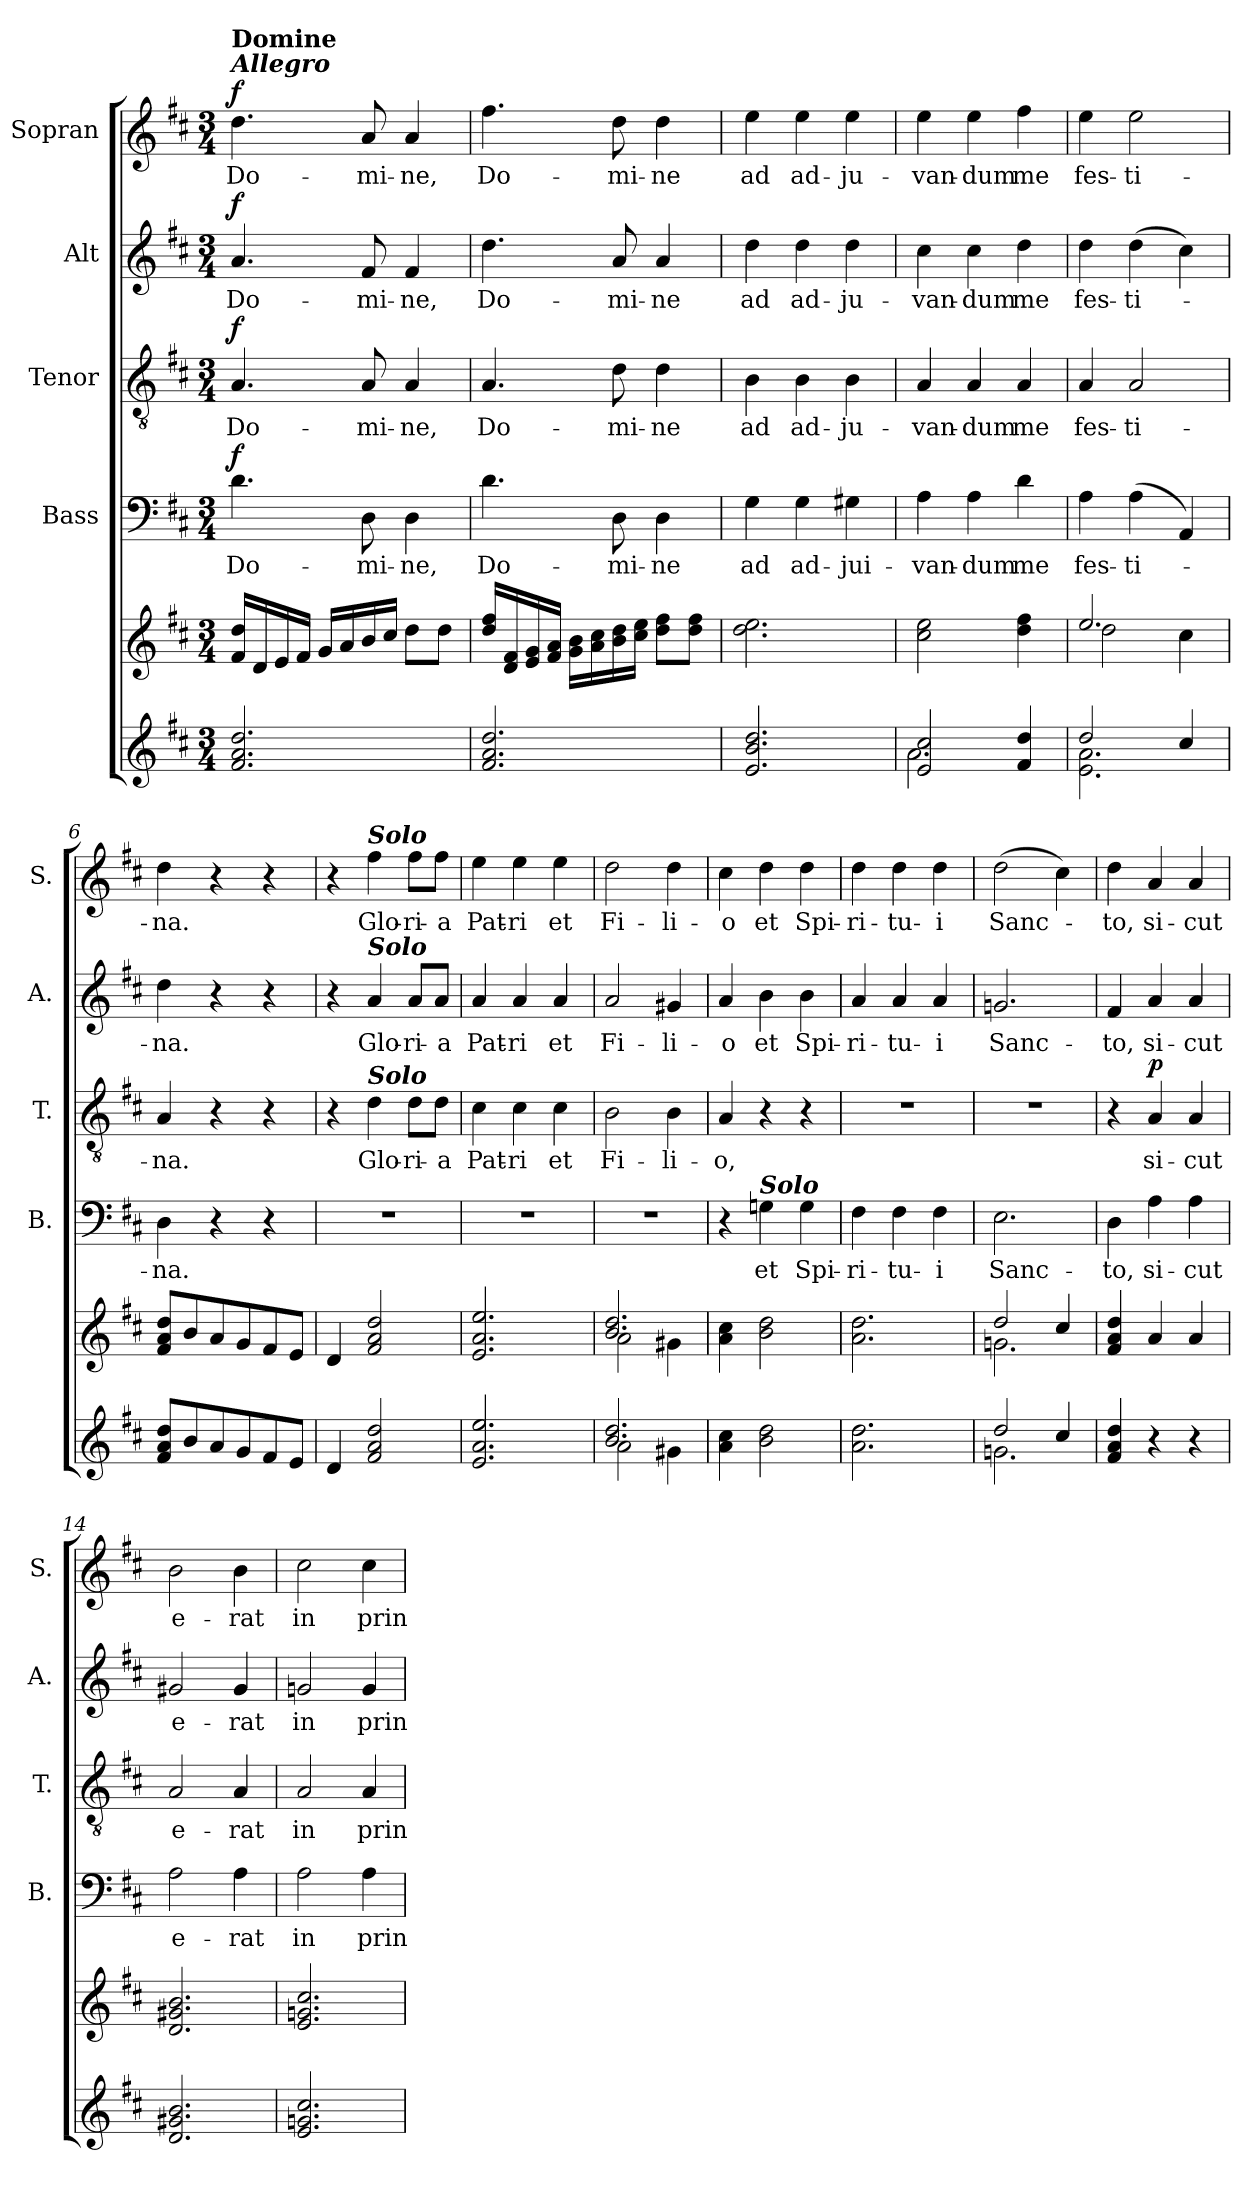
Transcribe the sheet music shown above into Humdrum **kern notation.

**kern	**kern	**kern	**text	**dynam	**kern	**text	**dynam	**kern	**text	**dynam	**kern	**text	**dynam
*part6	*part5	*part4	*part4	*part4	*part3	*part3	*part3	*part2	*part2	*part2	*part1	*part1	*part1
*staff6	*staff5	*staff4	*staff4	*staff4	*staff3	*staff3	*staff3	*staff2	*staff2	*staff2	*staff1	*staff1	*staff1
*	*	*I"Bass	*	*	*I"Tenor	*	*	*I"Alt	*	*	*I"Sopran	*	*
*	*	*I'B.	*	*	*I'T.	*	*	*I'A.	*	*	*I'S.	*	*
*clefG2	*clefG2	*clefF4	*	*	*clefGv2	*	*	*clefG2	*	*	*clefG2	*	*
*k[f#c#]	*k[f#c#]	*k[f#c#]	*	*	*k[f#c#]	*	*	*k[f#c#]	*	*	*k[f#c#]	*	*
*D:	*D:	*D:	*	*	*D:	*	*	*D:	*	*	*D:	*	*
*M3/4	*M3/4	*M3/4	*	*	*M3/4	*	*	*M3/4	*	*	*M3/4	*	*
=1	=1	=1	=1	=1	=1	=1	=1	=1	=1	=1	=1	=1	=1
!	!	!	!	!	!	!	!	!	!	!	!LO:TX:a:Bi:t=Allegro	!	!
!	!	!	!	!	!	!	!	!	!	!	!LO:TX:a:B:t=Domine	!	!
!	!	!	!LO:LY:b	!LO:DY:a	!	!LO:LY:b	!LO:DY:a	!	!LO:LY:b	!LO:DY:a	!	!LO:LY:b	!LO:DY:b
2.f#/ 2.a/ 2.dd/	16f#/ 16dd/LL	4.d\	Do-	f	4.A/	Do-	f	4.a/	Do-	f	4.dd\	Do-	f
.	16d/	.	.	.	.	.	.	.	.	.	.	.	.
.	16e/	.	.	.	.	.	.	.	.	.	.	.	.
.	16f#/JJ	.	.	.	.	.	.	.	.	.	.	.	.
.	16g/LL	.	.	.	.	.	.	.	.	.	.	.	.
.	16a/	.	.	.	.	.	.	.	.	.	.	.	.
!	!	!	!LO:LY:b	!	!	!LO:LY:b	!	!	!LO:LY:b	!	!	!LO:LY:b	!
.	16b/	8D\	-mi-	.	8A/	-mi-	.	8f#/	-mi-	.	8a/	-mi-	.
.	16cc#/JJ	.	.	.	.	.	.	.	.	.	.	.	.
!	!	!	!LO:LY:b	!	!	!LO:LY:b	!	!	!LO:LY:b	!	!	!LO:LY:b	!
.	8dd\L	4D\	-ne,	.	4A/	-ne,	.	4f#/	-ne,	.	4a/	-ne,	.
.	8dd\J	.	.	.	.	.	.	.	.	.	.	.	.
=2	=2	=2	=2	=2	=2	=2	=2	=2	=2	=2	=2	=2	=2
!	!	!	!LO:LY:b	!	!	!LO:LY:b	!	!	!LO:LY:b	!	!	!LO:LY:b	!
2.f#/ 2.a/ 2.dd/	16dd/ 16ff#/LL	4.d\	Do-	.	4.A/	Do-	.	4.dd\	Do-	.	4.ff#\	Do-	.
.	16d/ 16f#/	.	.	.	.	.	.	.	.	.	.	.	.
.	16e/ 16g/	.	.	.	.	.	.	.	.	.	.	.	.
.	16f#/ 16a/JJ	.	.	.	.	.	.	.	.	.	.	.	.
.	16g\ 16b\LL	.	.	.	.	.	.	.	.	.	.	.	.
.	16a\ 16cc#\	.	.	.	.	.	.	.	.	.	.	.	.
!	!	!	!LO:LY:b	!	!	!LO:LY:b	!	!	!LO:LY:b	!	!	!LO:LY:b	!
.	16b\ 16dd\	8D\	-mi-	.	8d\	-mi-	.	8a/	-mi-	.	8dd\	-mi-	.
.	16cc#\ 16ee\JJ	.	.	.	.	.	.	.	.	.	.	.	.
!	!	!	!LO:LY:b	!	!	!LO:LY:b	!	!	!LO:LY:b	!	!	!LO:LY:b	!
.	8dd\ 8ff#\L	4D\	-ne	.	4d\	-ne	.	4a/	-ne	.	4dd\	-ne	.
.	8dd\ 8ff#\J	.	.	.	.	.	.	.	.	.	.	.	.
=3	=3	=3	=3	=3	=3	=3	=3	=3	=3	=3	=3	=3	=3
!	!	!	!LO:LY:b	!	!	!LO:LY:b	!	!	!LO:LY:b	!	!	!LO:LY:b	!
2.e/ 2.b/ 2.dd/	2.dd\ 2.ee\	4G\	ad	.	4B\	ad	.	4dd\	ad	.	4ee\	ad	.
!	!	!	!LO:LY:b	!	!	!LO:LY:b	!	!	!LO:LY:b	!	!	!LO:LY:b	!
.	.	4G\	ad-	.	4B\	ad-	.	4dd\	ad-	.	4ee\	ad-	.
!	!	!	!LO:LY:b	!	!	!LO:LY:b	!	!	!LO:LY:b	!	!	!LO:LY:b	!
.	.	4G#X\	-jui-	.	4B\	-ju-	.	4dd\	-ju-	.	4ee\	-ju-	.
=4	=4	=4	=4	=4	=4	=4	=4	=4	=4	=4	=4	=4	=4
*^	*	*	*	*	*	*	*	*	*	*	*	*	*
!	!	!	!	!LO:LY:b	!	!	!LO:LY:b	!	!	!LO:LY:b	!	!	!LO:LY:b	!
2e/ 2cc#/	2.a\	2cc#\ 2ee\	4A\	-van-	.	4A/	-van-	.	4cc#\	-van-	.	4ee\	-van-	.
!	!	!	!	!LO:LY:b	!	!	!LO:LY:b	!	!	!LO:LY:b	!	!	!LO:LY:b	!
.	.	.	4A\	-dum	.	4A/	-dum	.	4cc#\	-dum	.	4ee\	-dum	.
!	!	!	!	!LO:LY:b	!	!	!LO:LY:b	!	!	!LO:LY:b	!	!	!LO:LY:b	!
4f#/ 4dd/	.	4dd\ 4ff#\	4d\	me	.	4A/	me	.	4dd\	me	.	4ff#\	me	.
!!LO:LB:g=z
=5	=5	=5	=5	=5	=5	=5	=5	=5	=5	=5	=5	=5	=5	=5
*	*	*^	*	*	*	*	*	*	*	*	*	*	*	*
!	!	!	!	!	!LO:LY:b	!	!	!LO:LY:b	!	!	!LO:LY:b	!	!	!LO:LY:b	!
2dd/	2.e\ 2.a\	2.ee/	2dd\	4A\	fes-	.	4A/	fes-	.	4dd\	fes-	.	4ee\	fes-	.
!	!	!	!	!	!LO:LY:b	!	!	!LO:LY:b	!	!	!LO:LY:b	!	!	!LO:LY:b	!
.	.	.	.	(>4A\	-ti-	.	2A/	-ti-	.	(>4dd\	-ti-	.	2ee\	-ti-	.
4cc#/	.	.	4cc#\	4AA/)	.	.	.	.	.	4cc#\)	.	.	.	.	.
*v	*v	*	*	*	*	*	*	*	*	*	*	*	*	*	*
=6	=6	=6	=6	=6	=6	=6	=6	=6	=6	=6	=6	=6	=6	=6
!	!	!	!	!LO:LY:b	!	!	!LO:LY:b	!	!	!LO:LY:b	!	!	!LO:LY:b	!
*	*v	*v	*	*	*	*	*	*	*	*	*	*	*	*
8f#/ 8a/ 8dd/L	8f#/ 8a/ 8dd/L	4D\	-na.	.	4A/	-na.	.	4dd\	-na.	.	4dd\	-na.	.
8b/	8b/	.	.	.	.	.	.	.	.	.	.	.	.
8a/	8a/	4r	.	.	4r	.	.	4r	.	.	4r	.	.
8g/	8g/	.	.	.	.	.	.	.	.	.	.	.	.
8f#/	8f#/	4r	.	.	4r	.	.	4r	.	.	4r	.	.
8e/J	8e/J	.	.	.	.	.	.	.	.	.	.	.	.
=7	=7	=7	=7	=7	=7	=7	=7	=7	=7	=7	=7	=7	=7
4d/	4d/	2.r	.	.	4r	.	.	4r	.	.	4r	.	.
!	!	!	!	!	!	!	!	!	!	!	!LO:TX:a:Bi:t=Solo	!	!
!	!	!	!	!	!	!	!	!LO:TX:a:Bi:t=Solo	!	!	!	!	!
!	!	!	!	!	!LO:TX:a:Bi:t=Solo	!	!	!	!	!	!	!	!
!	!	!	!	!	!	!LO:LY:b	!	!	!LO:LY:b	!	!	!LO:LY:b	!
2f#/ 2a/ 2dd/	2f#/ 2a/ 2dd/	.	.	.	4d\	Glo-	.	4a/	Glo-	.	4ff#\	Glo-	.
!	!	!	!	!	!	!LO:LY:b	!	!	!LO:LY:b	!	!	!LO:LY:b	!
.	.	.	.	.	8d\L	-ri-	.	8a/L	-ri-	.	8ff#\L	-ri-	.
!	!	!	!	!	!	!LO:LY:b	!	!	!LO:LY:b	!	!	!LO:LY:b	!
.	.	.	.	.	8d\J	-a	.	8a/J	-a	.	8ff#\J	-a	.
=8	=8	=8	=8	=8	=8	=8	=8	=8	=8	=8	=8	=8	=8
!	!	!	!	!	!	!LO:LY:b	!	!	!LO:LY:b	!	!	!LO:LY:b	!
2.e/ 2.a/ 2.ee/	2.e/ 2.a/ 2.ee/	2.r	.	.	4c#\	Pat-	.	4a/	Pat-	.	4ee\	Pat-	.
!	!	!	!	!	!	!LO:LY:b	!	!	!LO:LY:b	!	!	!LO:LY:b	!
.	.	.	.	.	4c#\	-ri	.	4a/	-ri	.	4ee\	-ri	.
!	!	!	!	!	!	!LO:LY:b	!	!	!LO:LY:b	!	!	!LO:LY:b	!
.	.	.	.	.	4c#\	et	.	4a/	et	.	4ee\	et	.
=9	=9	=9	=9	=9	=9	=9	=9	=9	=9	=9	=9	=9	=9
*^	*^	*	*	*	*	*	*	*	*	*	*	*	*
!	!	!	!	!	!	!	!	!LO:LY:b	!	!	!LO:LY:b	!	!	!LO:LY:b	!
2.b/ 2.dd/	2a\	2.b/ 2.dd/	2a\	2.r	.	.	2B\	Fi-	.	2a/	Fi-	.	2dd\	Fi-	.
!	!	!	!	!	!	!	!	!LO:LY:b	!	!	!LO:LY:b	!	!	!LO:LY:b	!
.	4g#X\	.	4g#X\	.	.	.	4B\	-li-	.	4g#X/	-li-	.	4dd\	-li-	.
=10	=10	=10	=10	=10	=10	=10	=10	=10	=10	=10	=10	=10	=10	=10	=10
!	!	!	!	!	!	!	!	!LO:LY:b	!	!	!LO:LY:b	!	!	!LO:LY:b	!
*v	*v	*	*	*	*	*	*	*	*	*	*	*	*	*	*
*	*v	*v	*	*	*	*	*	*	*	*	*	*	*	*
4a\ 4cc#\	4a\ 4cc#\	4r	.	.	4A/	-o,	.	4a/	-o	.	4cc#\	-o	.
!	!	!LO:TX:a:Bi:t=Solo	!	!	!	!	!	!	!	!	!	!	!
!	!	!	!LO:LY:b	!	!	!	!	!	!LO:LY:b	!	!	!LO:LY:b	!
2b\ 2dd\	2b\ 2dd\	4Gn\	et	.	4r	.	.	4b\	et	.	4dd\	et	.
!	!	!	!LO:LY:b	!	!	!	!	!	!LO:LY:b	!	!	!LO:LY:b	!
.	.	4G\	Spi-	.	4r	.	.	4b\	Spi-	.	4dd\	Spi-	.
!!LO:PB:g=z
=11	=11	=11	=11	=11	=11	=11	=11	=11	=11	=11	=11	=11	=11
!	!	!	!LO:LY:b	!	!	!	!	!	!LO:LY:b	!	!	!LO:LY:b	!
2.a\ 2.dd\	2.a\ 2.dd\	4F#\	-ri-	.	2.r	.	.	4a/	-ri-	.	4dd\	-ri-	.
!	!	!	!LO:LY:b	!	!	!	!	!	!LO:LY:b	!	!	!LO:LY:b	!
.	.	4F#\	-tu-	.	.	.	.	4a/	-tu-	.	4dd\	-tu-	.
!	!	!	!LO:LY:b	!	!	!	!	!	!LO:LY:b	!	!	!LO:LY:b	!
.	.	4F#\	-i	.	.	.	.	4a/	-i	.	4dd\	-i	.
=12	=12	=12	=12	=12	=12	=12	=12	=12	=12	=12	=12	=12	=12
*^	*^	*	*	*	*	*	*	*	*	*	*	*	*
!	!	!	!	!	!LO:LY:b	!	!	!	!	!	!LO:LY:b	!	!	!LO:LY:b	!
2dd/	2.gn\	2dd/	2.gn\	2.E\	Sanc-	.	2.r	.	.	2.gn/	Sanc-	.	(>2dd\	Sanc-	.
4cc#/	.	4cc#/	.	.	.	.	.	.	.	.	.	.	4cc#\)	.	.
*v	*v	*	*	*	*	*	*	*	*	*	*	*	*	*	*
*	*v	*v	*	*	*	*	*	*	*	*	*	*	*	*
=13	=13	=13	=13	=13	=13	=13	=13	=13	=13	=13	=13	=13	=13
!	!	!	!LO:LY:b	!	!	!	!	!	!LO:LY:b	!	!	!LO:LY:b	!
4f#/ 4a/ 4dd/	4f#/ 4a/ 4dd/	4D\	-to,	.	4r	.	.	4f#/	-to,	.	4dd\	-to,	.
!	!	!	!LO:LY:b	!	!	!LO:LY:b	!LO:DY:a	!	!LO:LY:b	!	!	!LO:LY:b	!
4r	4a/	4A\	si-	.	4A/	si-	p	4a/	si-	.	4a/	si-	.
!	!	!	!LO:LY:b	!	!	!LO:LY:b	!	!	!LO:LY:b	!	!	!LO:LY:b	!
4r	4a/	4A\	-cut	.	4A/	-cut	.	4a/	-cut	.	4a/	-cut	.
=14	=14	=14	=14	=14	=14	=14	=14	=14	=14	=14	=14	=14	=14
!	!	!	!LO:LY:b	!	!	!LO:LY:b	!	!	!LO:LY:b	!	!	!LO:LY:b	!
2.d/ 2.g#X/ 2.b/	2.d/ 2.g#X/ 2.b/	2A\	e-	.	2A/	e-	.	2g#X/	e-	.	2b\	e-	.
!	!	!	!LO:LY:b	!	!	!LO:LY:b	!	!	!LO:LY:b	!	!	!LO:LY:b	!
.	.	4A\	-rat	.	4A/	-rat	.	4g#/	-rat	.	4b\	-rat	.
=15	=15	=15	=15	=15	=15	=15	=15	=15	=15	=15	=15	=15	=15
!	!	!	!LO:LY:b	!	!	!LO:LY:b	!	!	!LO:LY:b	!	!	!LO:LY:b	!
2.e/ 2.gn/ 2.cc#/	2.e/ 2.gn/ 2.cc#/	2A\	in	.	2A/	in	.	2gn/	in	.	2cc#\	in	.
!	!	!	!LO:LY:b	!	!	!LO:LY:b	!	!	!LO:LY:b	!	!	!LO:LY:b	!
.	.	4A\	prin-	.	4A/	prin-	.	4g/	prin-	.	4cc#\	prin-	.
=	=	=	=	=	=	=	=	=	=	=	=	=	=
*-	*-	*-	*-	*-	*-	*-	*-	*-	*-	*-	*-	*-	*-
